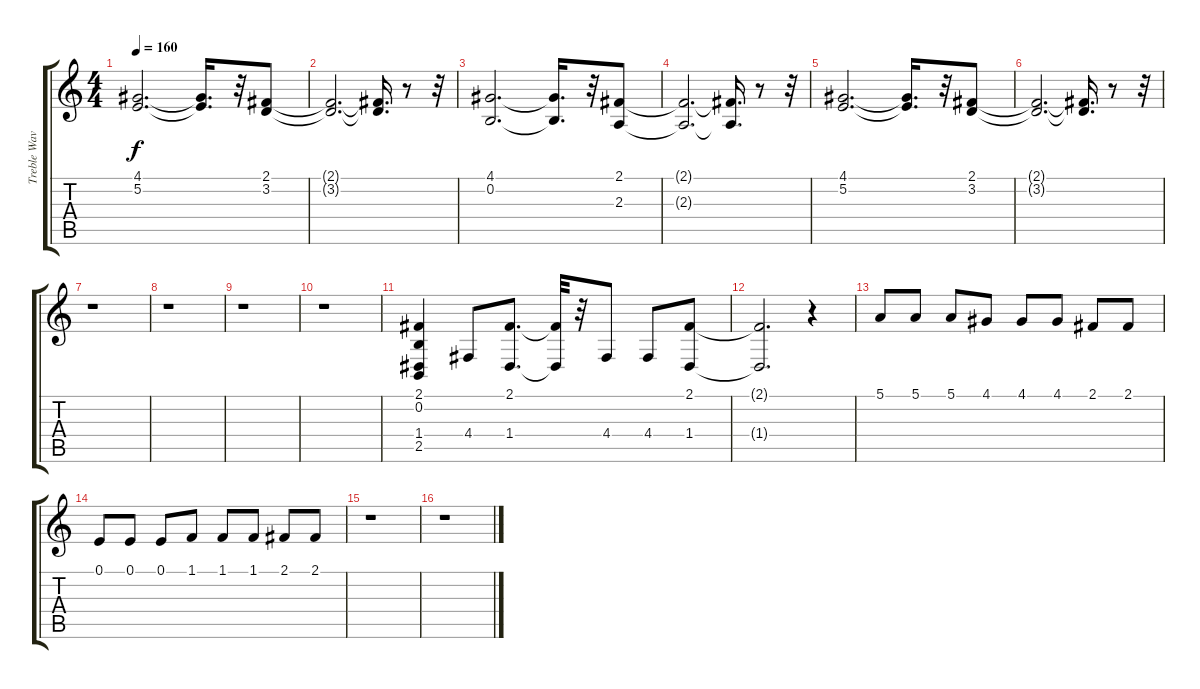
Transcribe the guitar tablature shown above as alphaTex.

\track ("Treble Waveform" "Treble Wav") {instrument lead1square}
\staff {score tabs}
\tuning (E4 B3 G3 D3 A2 E2) {hide}
\ts (4 4)
\tempo 160
\clef g2
\ks c
(4.1 5.2).2{d dy f} (4.1{t} 5.2{t}).16{d} r.32 (2.1 3.2).8 |
(2.1{t} 3.2{t}).2{d} (2.1{t} 3.2{t}).16{d} r.8 r.32 |
(4.1 0.2).2{d} (4.1{t} 0.2{t}).16{d} r.32 (2.1 2.3).8 |
(2.1{t} 2.3{t}).2{d} (2.1{t} 2.3{t}).16{d} r.8 r.32 |
(4.1 5.2).2{d} (4.1{t} 5.2{t}).16{d} r.32 (2.1 3.2).8 |
(2.1{t} 3.2{t}).2{d} (2.1{t} 3.2{t}).16{d} r.8 r.32 |
r.1 |
r.1 |
r.1 |
r.1 |
(2.1 0.2 1.4 2.5).4 4.4.8 (2.1 1.4).8{d} (2.1{t} 1.4{t}).32 r.32 4.4.8 4.4.8 (2.1 1.4).8 |
(2.1{t} 1.4{t}).2{d} r.4 |
5.1.8 5.1.8 5.1.8 4.1.8 4.1.8 4.1.8 2.1.8 2.1.8 |
0.1.8 0.1.8 0.1.8 1.1.8 1.1.8 1.1.8 2.1.8 2.1.8 |
r.1 |
r.1
